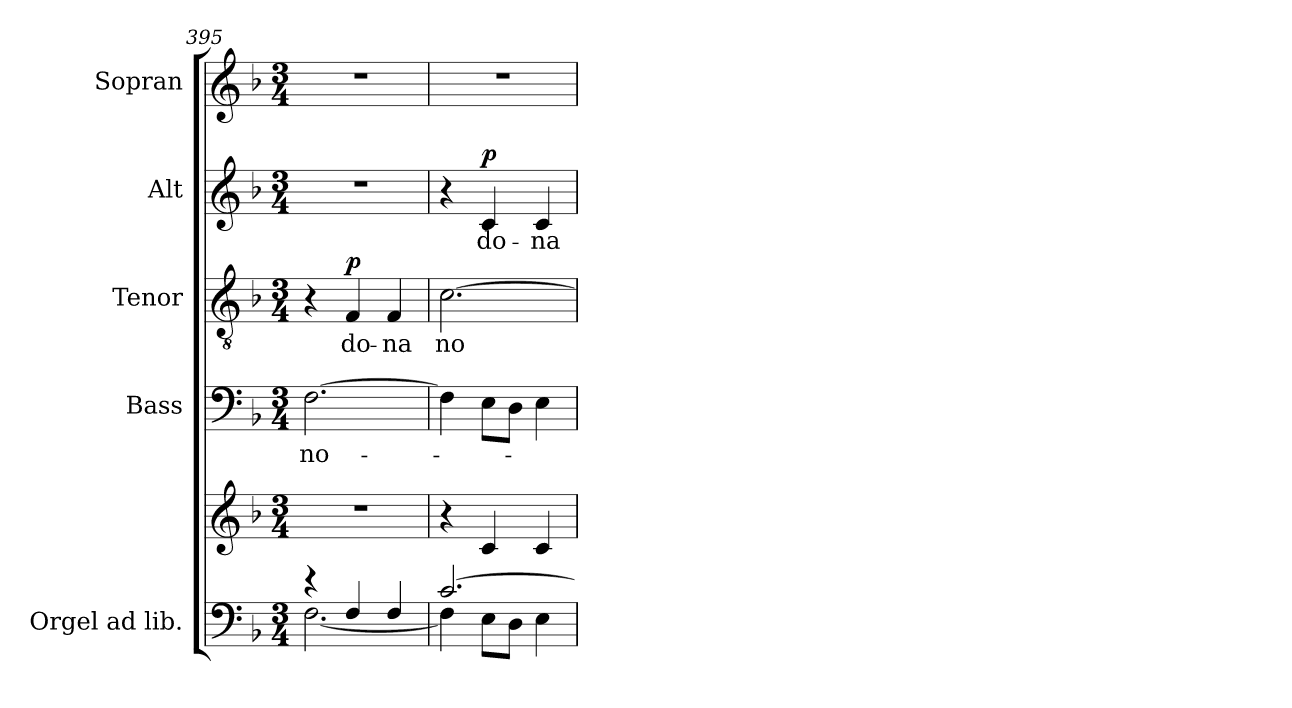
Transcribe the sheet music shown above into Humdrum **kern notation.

**kern	**kern	**kern	**text	**kern	**text	**dynam	**kern	**text	**dynam	**kern
*part5	*part5	*part4	*part4	*part3	*part3	*part3	*part2	*part2	*part2	*part1
*staff6	*staff5	*staff4	*staff4	*staff3	*staff3	*staff3	*staff2	*staff2	*staff2	*staff1
*I"Orgel ad lib.	*	*I"Bass	*	*I"Tenor	*	*	*I"Alt	*	*	*I"Sopran
*	*	*I'B.	*	*I'T.	*	*	*I'A.	*	*	*I'S.
*clefF4	*clefG2	*clefF4	*	*clefGv2	*	*	*clefG2	*	*	*clefG2
*k[b-]	*k[b-]	*k[b-]	*	*k[b-]	*	*	*k[b-]	*	*	*k[b-]
*F:	*F:	*F:	*	*F:	*	*	*F:	*	*	*F:
*M3/4	*M3/4	*M3/4	*	*M3/4	*	*	*M3/4	*	*	*M3/4
=395	=395	=395	=395	=395	=395	=395	=395	=395	=395	=395
*^	*	*	*	*	*	*	*	*	*	*
!	!	!	!	!LO:LY:b	!	!	!	!	!	!	!
4rd	[<2.F\	2.r	[2.F\	no-	4r	.	.	2.r	.	.	2.r
!	!	!	!	!	!	!LO:LY:b	!LO:DY:a	!	!	!	!
4F/	.	.	.	.	4F/	do-	p	.	.	.	.
!	!	!	!	!	!	!LO:LY:b	!	!	!	!	!
4F/	.	.	.	.	4F/	-na	.	.	.	.	.
=396	=396	=396	=396	=396	=396	=396	=396	=396	=396	=396	=396
!	!	!	!	!	!	!LO:LY:b	!	!	!	!	!
[>2.c/	4F\]	4r	4F\]	.	[2.c\	no-	.	4r	.	.	2.r
!	!	!	!	!	!	!	!	!	!LO:LY:b	!LO:DY:a	!
.	8E\L	4c/	8E\L	.	.	.	.	4c/	do-	p	.
.	8D\J	.	8D\J	.	.	.	.	.	.	.	.
!	!	!	!	!	!	!	!	!	!LO:LY:b	!	!
.	4E\	4c/	4E\	.	.	.	.	4c/	-na	.	.
*v	*v	*	*	*	*	*	*	*	*	*	*
=	=	=	=	=	=	=	=	=	=	=
*-	*-	*-	*-	*-	*-	*-	*-	*-	*-	*-
